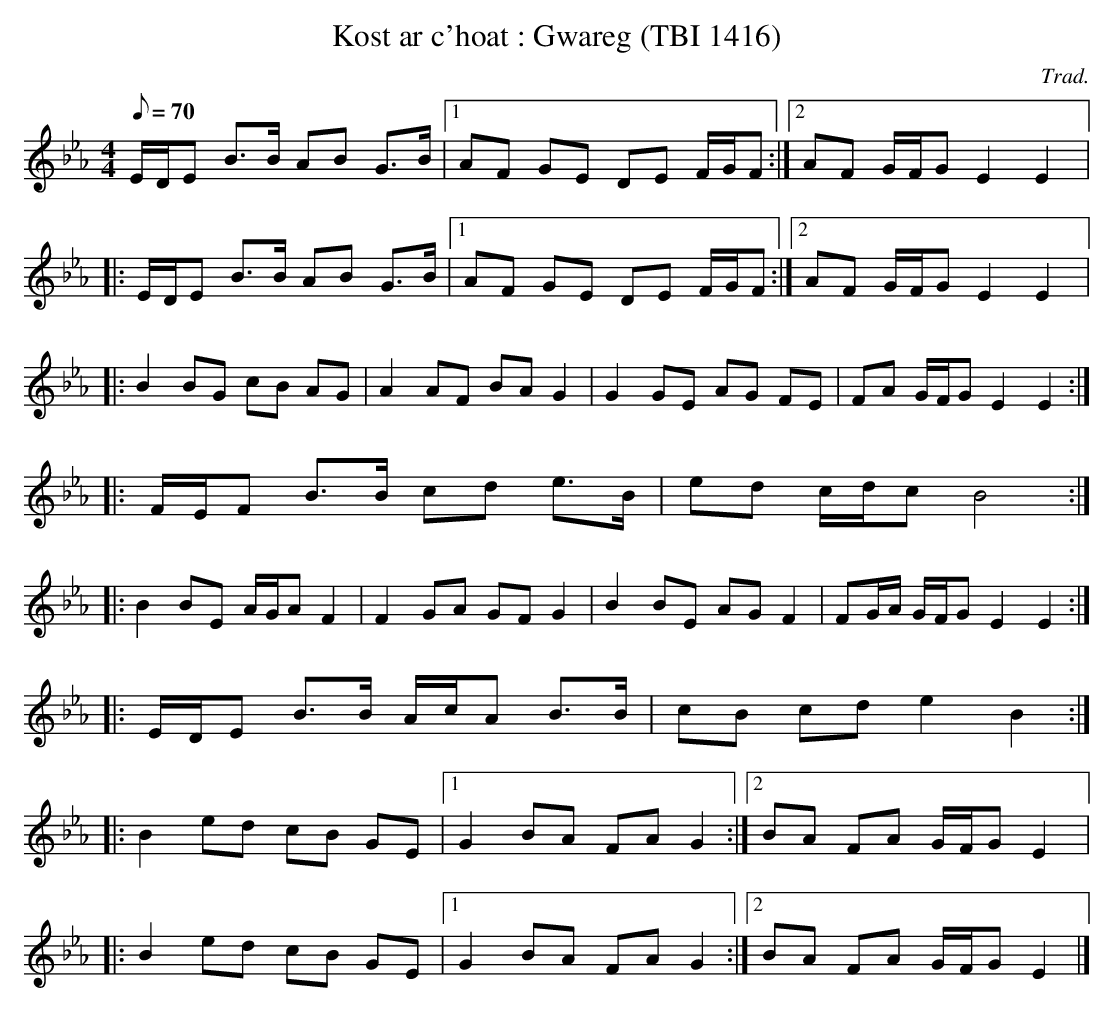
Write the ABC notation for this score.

X:1
T:Kost ar c'hoat : Gwareg (TBI 1416)
C:Trad.
M:4/4
Q:70
K:Eb
E/D/E B>B AB G>B |1 AF GE DE F/G/F :|2 AF G/F/G E2 E2 |:
E/D/E B>B AB G>B |1 AF GE DE F/G/F :|2 AF G/F/G E2 E2 |:
B2 BG cB AG | A2 AF BA G2 | G2 GE AG FE | FA G/F/G E2 E2 ::
F/E/F B>B cd e>B | ed c/d/c B4 ::
B2 BE A/G/A F2 | F2 GA GF G2 | B2 BE AG F2 | FG/A/ G/F/G E2 E2 ::
E/D/E B>B A/c/A B>B | cB cd e2 B2 ::
B2 ed cB GE |1 G2 BA FA G2 :|2 BA FA G/F/G E2 |:
B2 ed cB GE |1 G2 BA FA G2 :|2 BA FA G/F/G E2 |]
